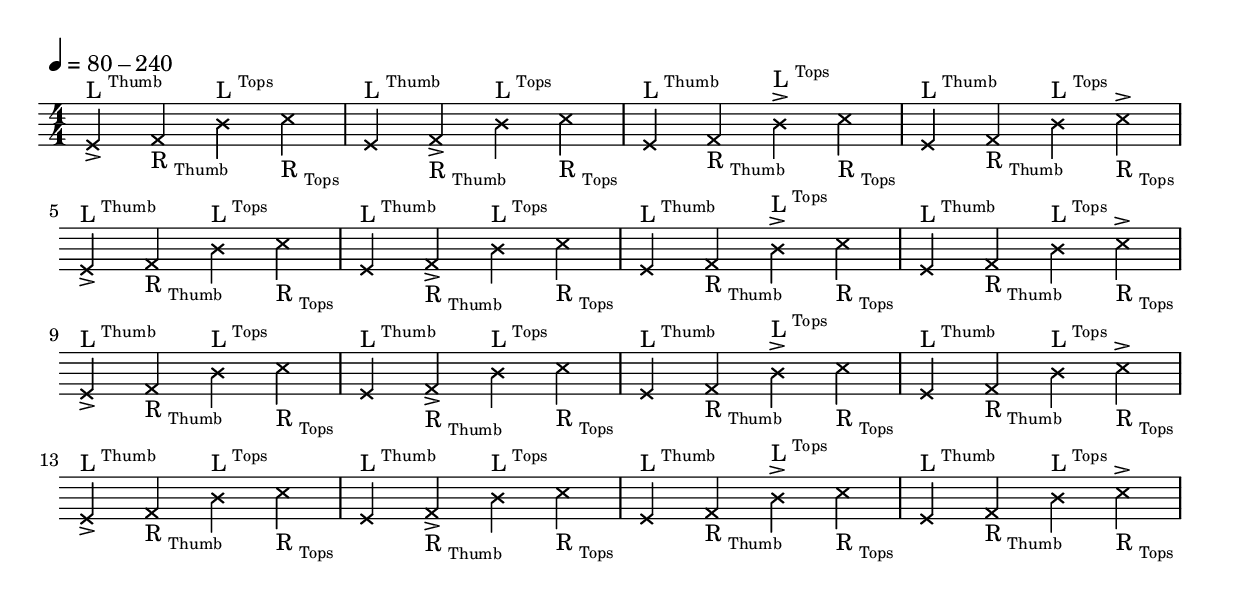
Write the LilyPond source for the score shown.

\version "2.24.1"
\include "../../global.ly"

\layout {
  indent = -3.5
}

\relative {
  \defaultScoreSettings
  \tempo 4 = 80 - 240
  \time 4/4

  \rimNote

  \repeat unfold 4 {
    e'4^\LThumbTop-> f_\RThumbBtm   b^\LTopsTop   c_\RTopsBtm   
    e,4^\LThumbTop   f_\RThumbBtm-> b^\LTopsTop   c_\RTopsBtm   
    e,4^\LThumbTop   f_\RThumbBtm   b^\LTopsTop-> c_\RTopsBtm   
    e,4^\LThumbTop   f_\RThumbBtm   b^\LTopsTop   c_\RTopsBtm-> 
    \break
  }

  \resetNoteHead
}